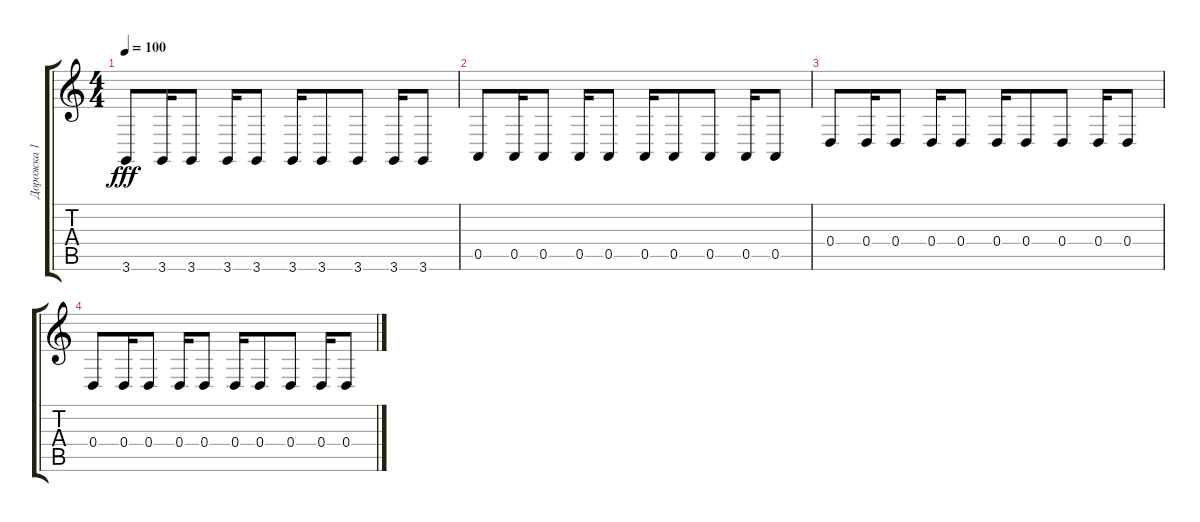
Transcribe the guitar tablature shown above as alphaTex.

\track ("Дорожка 1" "Дорожка 1") {instrument tuba}
\staff {score tabs}
\tuning (E4 B3 G3 D3 A2 E2) {hide}
\ts (4 4)
\tempo 100
\clef g2
\ks c
3.6.8{dy fff} 3.6.16 3.6.8 3.6.16 3.6.8 3.6.16 3.6.8 3.6.8 3.6.16 3.6.8 |
0.5.8 0.5.16 0.5.8 0.5.16 0.5.8 0.5.16 0.5.8 0.5.8 0.5.16 0.5.8 |
0.4.8 0.4.16 0.4.8 0.4.16 0.4.8 0.4.16 0.4.8 0.4.8 0.4.16 0.4.8 |
0.4.8 0.4.16 0.4.8 0.4.16 0.4.8 0.4.16 0.4.8 0.4.8 0.4.16 0.4.8
